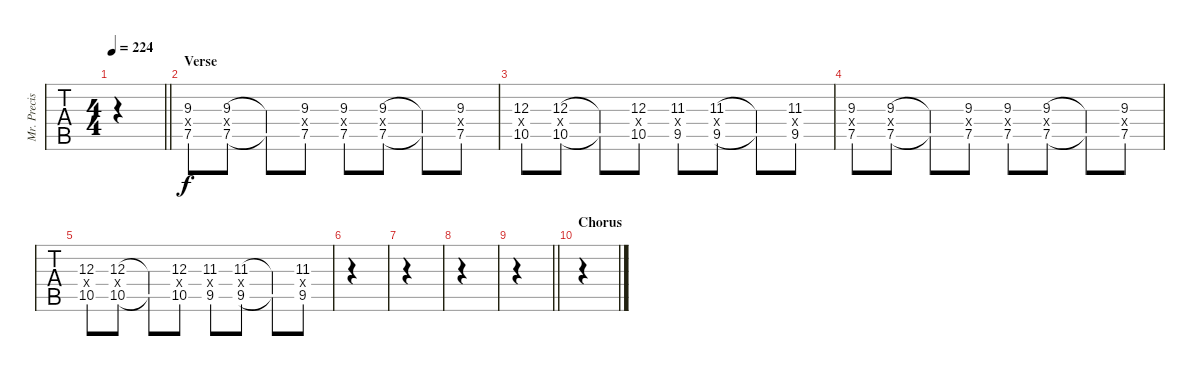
\track ("Mr. Precision - Guitar Two" "Mr. Precis") {instrument distortionguitar}
\staff {tabs}
\tuning (E4 B3 G3 D3 A2 E2) {hide}
\ts (4 4)
\tempo 224
\clef g2
\barLineRight lightlight
\ks c
|
\section ("" "Verse")
(9.3 7.4{x} 7.5).8 (9.3 7.4{x} 7.5).8 (9.3{t} 7.5{t}).8 (9.3 7.4{x} 7.5).8 (9.3 7.4{x} 7.5).8 (9.3 7.4{x} 7.5).8 (9.3{t} 7.5{t}).8 (9.3 7.4{x} 7.5).8 |
(12.3 10.4{x} 10.5).8 (12.3 10.4{x} 10.5).8 (12.3{t} 10.5{t}).8 (12.3 10.4{x} 10.5).8 (11.3 9.4{x} 9.5).8 (11.3 9.4{x} 9.5).8 (11.3{t} 9.5{t}).8 (11.3 9.4{x} 9.5).8 |
(9.3 7.4{x} 7.5).8 (9.3 7.4{x} 7.5).8 (9.3{t} 7.5{t}).8 (9.3 7.4{x} 7.5).8 (9.3 7.4{x} 7.5).8 (9.3 7.4{x} 7.5).8 (9.3{t} 7.5{t}).8 (9.3 7.4{x} 7.5).8 |
(12.3 10.4{x} 10.5).8 (12.3 10.4{x} 10.5).8 (12.3{t} 10.5{t}).8 (12.3 10.4{x} 10.5).8 (11.3 9.4{x} 9.5).8 (11.3 9.4{x} 9.5).8 (11.3{t} 9.5{t}).8 (11.3 9.4{x} 9.5).8 |
|
|
|
\barLineRight lightlight
|
\section ("" "Chorus")
